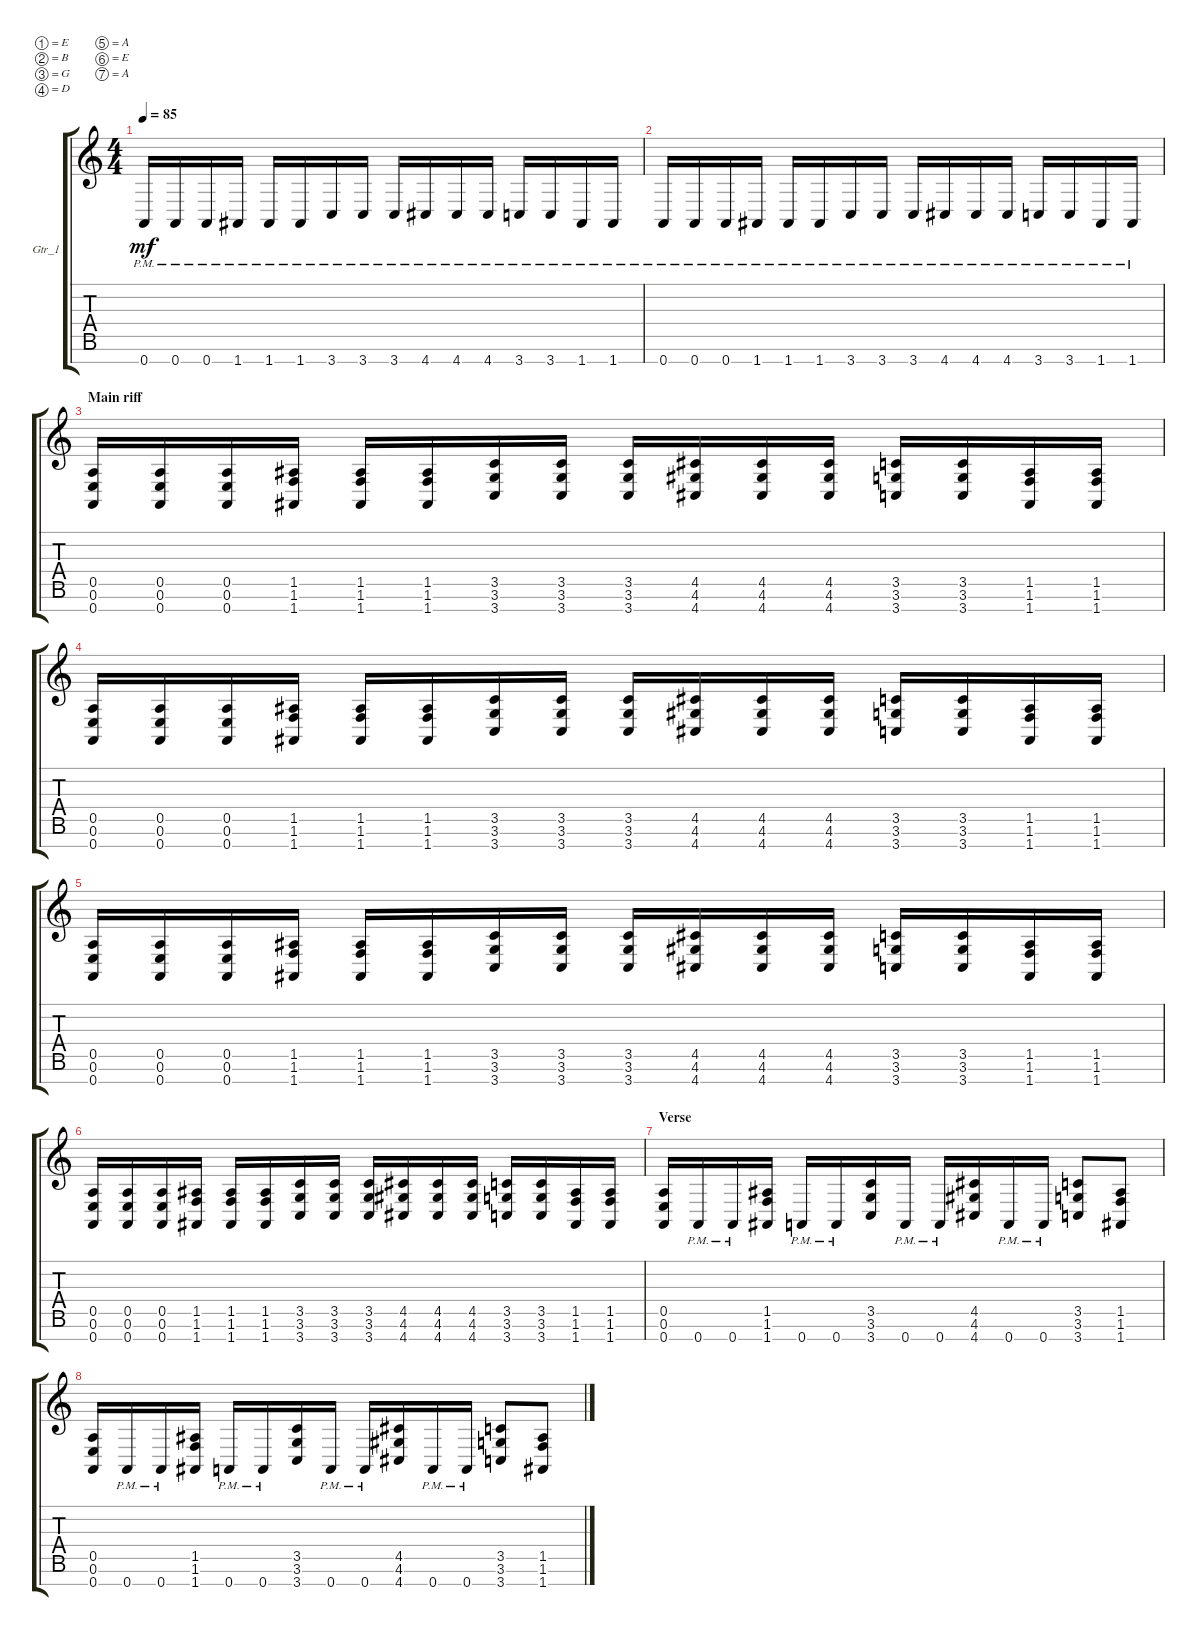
\defaultSystemsLayout 4
\bracketExtendMode groupsimilarinstruments
\firstSystemTrackNameOrientation horizontal
\otherSystemsTrackNameOrientation horizontal
\track ("Guitar_Left" "Gtr_1") {instrument distortionguitar}
\staff {score tabs}
\tuning (E4 B3 G3 D3 A2 E2 A1)
\ts (4 4)
\tempo 85
\clef g2
\ks c
0.7{pm}.16{dy mf} 0.7{pm}.16 0.7{pm}.16 1.7{pm}.16 1.7{pm}.16 1.7{pm}.16 3.7{pm}.16 3.7{pm}.16 3.7{pm}.16 4.7{pm}.16 4.7{pm}.16 4.7{pm}.16 3.7{pm}.16 3.7{pm}.16 1.7{pm}.16 1.7{pm}.16 |
0.7{pm}.16 0.7{pm}.16 0.7{pm}.16 1.7{pm}.16 1.7{pm}.16 1.7{pm}.16 3.7{pm}.16 3.7{pm}.16 3.7{pm}.16 4.7{pm}.16 4.7{pm}.16 4.7{pm}.16 3.7{pm}.16 3.7{pm}.16 1.7{pm}.16 1.7{pm}.16 |
\section ("" "Main riff")
(0.7 0.6 0.5).16 (0.7 0.6 0.5).16 (0.7 0.6 0.5).16 (1.7 1.6 1.5).16 (1.7 1.6 1.5).16 (1.7 1.6 1.5).16 (3.7 3.6 3.5).16 (3.7 3.6 3.5).16 (3.6 3.5 3.7).16 (4.7 4.6 4.5).16 (4.6 4.7 4.5).16 (4.7 4.6 4.5).16 (3.7 3.6 3.5).16 (3.7 3.6 3.5).16 (1.7 1.6 1.5).16 (1.7 1.6 1.5).16 |
(0.7 0.6 0.5).16 (0.7 0.6 0.5).16 (0.7 0.6 0.5).16 (1.7 1.6 1.5).16 (1.7 1.6 1.5).16 (1.7 1.6 1.5).16 (3.7 3.6 3.5).16 (3.7 3.6 3.5).16 (3.6 3.5 3.7).16 (4.7 4.6 4.5).16 (4.6 4.7 4.5).16 (4.7 4.6 4.5).16 (3.7 3.6 3.5).16 (3.7 3.6 3.5).16 (1.7 1.6 1.5).16 (1.7 1.6 1.5).16 |
(0.7 0.6 0.5).16 (0.7 0.6 0.5).16 (0.7 0.6 0.5).16 (1.7 1.6 1.5).16 (1.7 1.6 1.5).16 (1.7 1.6 1.5).16 (3.7 3.6 3.5).16 (3.7 3.6 3.5).16 (3.6 3.5 3.7).16 (4.7 4.6 4.5).16 (4.6 4.7 4.5).16 (4.7 4.6 4.5).16 (3.7 3.6 3.5).16 (3.7 3.6 3.5).16 (1.7 1.6 1.5).16 (1.7 1.6 1.5).16 |
(0.7 0.6 0.5).16 (0.7 0.6 0.5).16 (0.7 0.6 0.5).16 (1.7 1.6 1.5).16 (1.7 1.6 1.5).16 (1.7 1.6 1.5).16 (3.7 3.6 3.5).16 (3.7 3.6 3.5).16 (3.6 3.5 3.7).16 (4.7 4.6 4.5).16 (4.6 4.7 4.5).16 (4.7 4.6 4.5).16 (3.7 3.6 3.5).16 (3.7 3.6 3.5).16 (1.7 1.6 1.5).16 (1.7 1.6 1.5).16 |
\section ("" "Verse")
(0.7 0.6 0.5).16 0.7{pm}.16 0.7{pm}.16 (1.7 1.6 1.5).16 0.7{pm}.16 0.7{pm}.16 (3.7 3.6 3.5).16 0.7{pm}.16 0.7{pm}.16 (4.7 4.6 4.5).16 0.7{pm}.16 0.7{pm}.16 (3.7 3.6 3.5).8 (1.7 1.6 1.5).8 |
(0.7 0.6 0.5).16 0.7{pm}.16 0.7{pm}.16 (1.7 1.6 1.5).16 0.7{pm}.16 0.7{pm}.16 (3.7 3.6 3.5).16 0.7{pm}.16 0.7{pm}.16 (4.7 4.6 4.5).16 0.7{pm}.16 0.7{pm}.16 (3.7 3.6 3.5).8 (1.7 1.6 1.5).8
